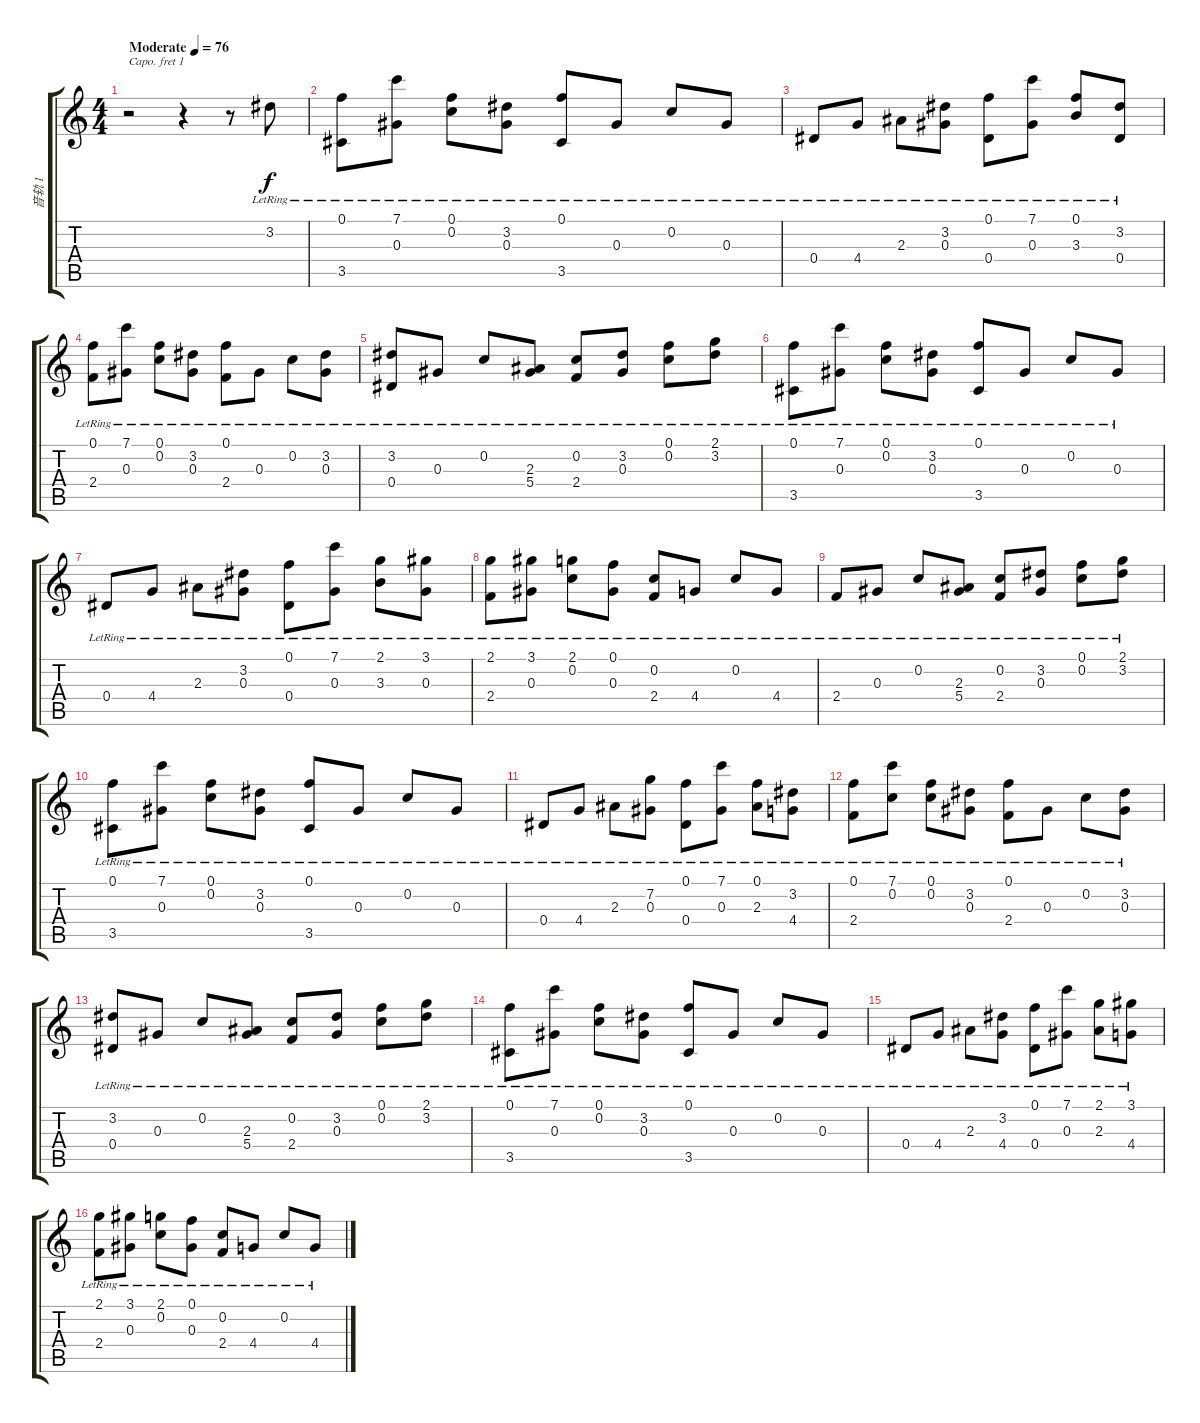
\track ("音轨 1" "音轨 1") {instrument acousticguitarnylon}
\staff {score tabs}
\capo 1
\tuning (E4 B3 G3 D3 A2 E2) {hide}
\ts (4 4)
\tempo (76 "Moderate")
\clef g2
\ks c
r.2{dy f instrument acousticguitarnylon} r.4 r.8 3.2{lr}.8 |
(0.1{lr} 3.5{lr}).8 (7.1{lr} 0.3{lr}).8 (0.1{lr} 0.2{lr}).8 (3.2{lr} 0.3{lr}).8 (0.1{lr} 3.5{lr}).8 0.3{lr}.8 0.2{lr}.8 0.3{lr}.8 |
0.4{lr}.8 4.4{lr}.8 2.3{lr}.8 (3.2{lr} 0.3{lr}).8 (0.1{lr} 0.4{lr}).8 (7.1{lr} 0.3{lr}).8 (0.1{lr} 3.3{lr}).8 (3.2{lr} 0.4{lr}).8 |
(0.1{lr} 2.4{lr}).8 (7.1{lr} 0.3{lr}).8 (0.1{lr} 0.2{lr}).8 (3.2{lr} 0.3{lr}).8 (0.1{lr} 2.4{lr}).8 0.3{lr}.8 0.2{lr}.8 (3.2{lr} 0.3{lr}).8 |
(3.2{lr} 0.4{lr}).8 0.3{lr}.8 0.2{lr}.8 (2.3{lr} 5.4{lr}).8 (0.2{lr} 2.4{lr}).8 (3.2{lr} 0.3{lr}).8 (0.1{lr} 0.2{lr}).8 (2.1{lr} 3.2{lr}).8 |
(0.1{lr} 3.5{lr}).8 (7.1{lr} 0.3{lr}).8 (0.1{lr} 0.2{lr}).8 (3.2{lr} 0.3{lr}).8 (0.1{lr} 3.5{lr}).8 0.3{lr}.8 0.2{lr}.8 0.3{lr}.8 |
0.4{lr}.8 4.4{lr}.8 2.3{lr}.8 (3.2{lr} 0.3{lr}).8 (0.1{lr} 0.4{lr}).8 (7.1{lr} 0.3{lr}).8 (2.1{lr} 3.3{lr}).8 (3.1{lr} 0.3{lr}).8 |
(2.1{lr} 2.4{lr}).8 (3.1{lr} 0.3{lr}).8 (2.1{lr} 0.2{lr}).8 (0.1{lr} 0.3{lr}).8 (0.2{lr} 2.4{lr}).8 4.4{lr}.8 0.2{lr}.8 4.4{lr}.8 |
2.4{lr}.8 0.3{lr}.8 0.2{lr}.8 (2.3{lr} 5.4{lr}).8 (0.2{lr} 2.4{lr}).8 (3.2{lr} 0.3{lr}).8 (0.1{lr} 0.2{lr}).8 (2.1{lr} 3.2{lr}).8 |
(0.1{lr} 3.5{lr}).8 (7.1{lr} 0.3{lr}).8 (0.1{lr} 0.2{lr}).8 (3.2{lr} 0.3{lr}).8 (0.1{lr} 3.5{lr}).8 0.3{lr}.8 0.2{lr}.8 0.3{lr}.8 |
0.4{lr}.8 4.4{lr}.8 2.3{lr}.8 (7.2{lr} 0.3{lr}).8 (0.1{lr} 0.4{lr}).8 (7.1{lr} 0.3{lr}).8 (0.1{lr} 2.3{lr}).8 (3.2{lr} 4.4{lr}).8 |
(0.1{lr} 2.4{lr}).8 (7.1{lr} 0.2{lr}).8 (0.1{lr} 0.2{lr}).8 (3.2{lr} 0.3{lr}).8 (0.1{lr} 2.4{lr}).8 0.3{lr}.8 0.2{lr}.8 (3.2{lr} 0.3{lr}).8 |
(3.2{lr} 0.4{lr}).8 0.3{lr}.8 0.2{lr}.8 (2.3{lr} 5.4{lr}).8 (0.2{lr} 2.4{lr}).8 (3.2{lr} 0.3{lr}).8 (0.1{lr} 0.2{lr}).8 (2.1{lr} 3.2{lr}).8 |
(0.1{lr} 3.5{lr}).8 (7.1{lr} 0.3{lr}).8 (0.1{lr} 0.2{lr}).8 (3.2{lr} 0.3{lr}).8 (0.1{lr} 3.5{lr}).8 0.3{lr}.8 0.2{lr}.8 0.3{lr}.8 |
0.4{lr}.8 4.4{lr}.8 2.3{lr}.8 (3.2{lr} 4.4{lr}).8 (0.1{lr} 0.4{lr}).8 (7.1{lr} 0.3{lr}).8 (2.1{lr} 2.3{lr}).8 (3.1{lr} 4.4{lr}).8 |
(2.1{lr} 2.4{lr}).8 (3.1{lr} 0.3{lr}).8 (2.1{lr} 0.2{lr}).8 (0.1{lr} 0.3{lr}).8 (0.2{lr} 2.4{lr}).8 4.4{lr}.8 0.2{lr}.8 4.4{lr}.8
